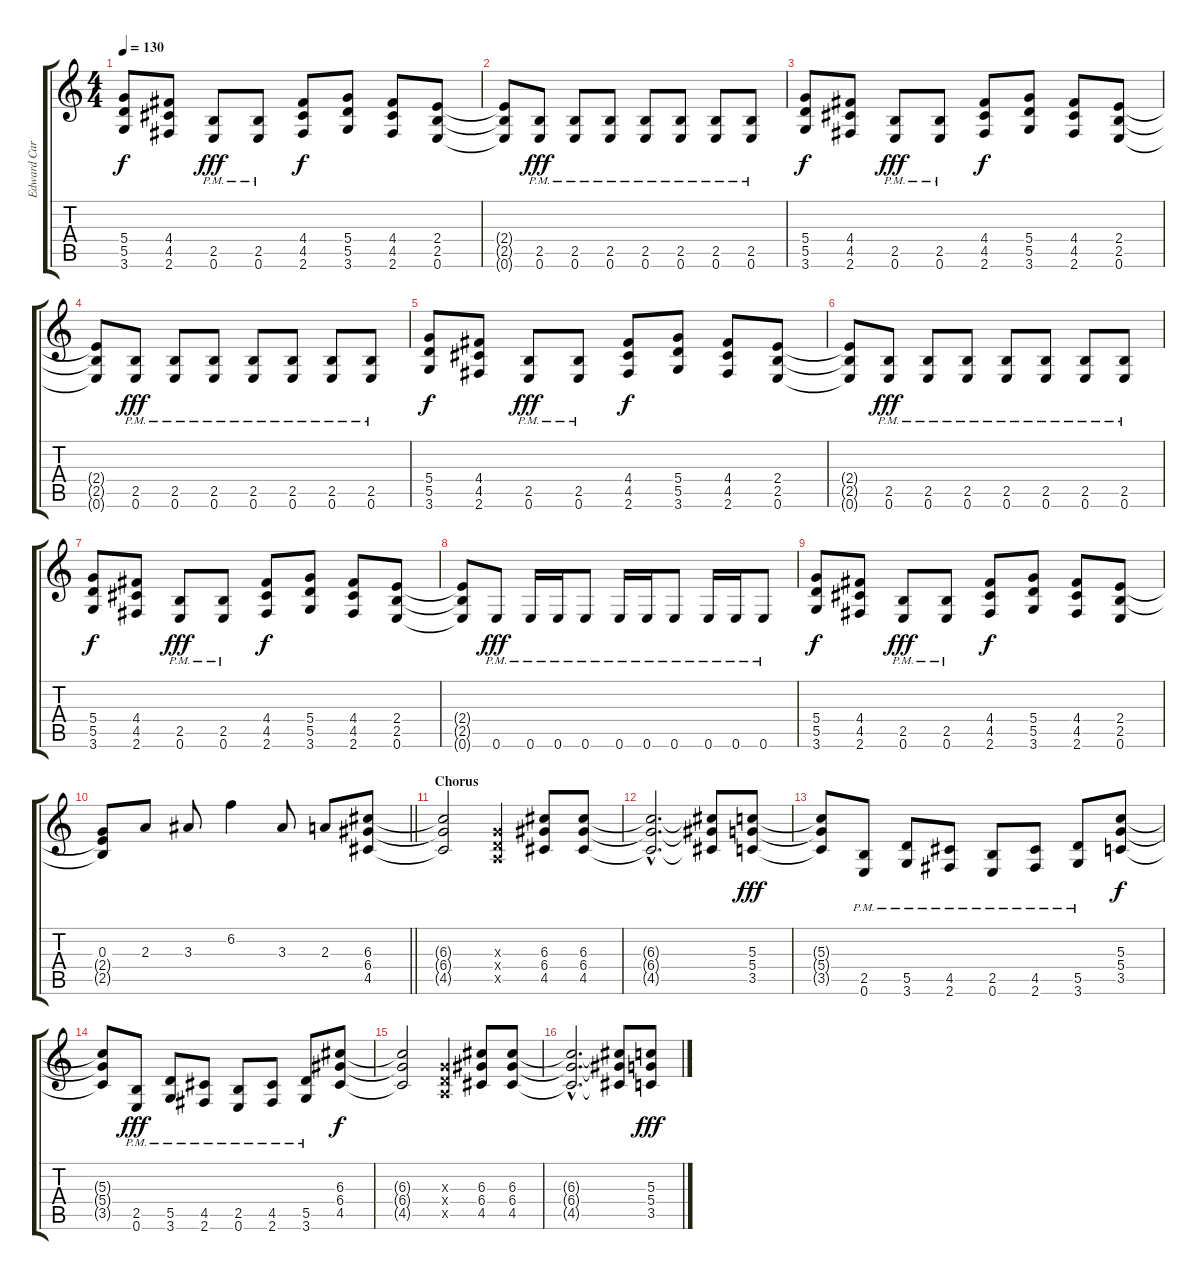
\track ("Edward Carlson" "Edward Car") {instrument electricguitarclean}
\staff {score tabs}
\tuning (E4 B3 G3 D3 A2 E2) {hide}
\ts (4 4)
\tempo 130
\clef g2
\ks c
(5.4 5.5 3.6).8{dy f} (4.4 4.5 2.6).8 (2.5{pm} 0.6{pm}).8{dy fff} (2.5{pm} 0.6{pm}).8 (4.4 4.5 2.6).8{dy f} (5.4 5.5 3.6).8 (4.4 4.5 2.6).8 (2.4 2.5 0.6).8 |
(2.4{t} 2.5{t} 0.6{t}).8 (2.5{pm} 0.6{pm}).8{dy fff} (2.5{pm} 0.6{pm}).8 (2.5{pm} 0.6{pm}).8 (2.5{pm} 0.6{pm}).8 (2.5{pm} 0.6{pm}).8 (2.5{pm} 0.6{pm}).8 (2.5{pm} 0.6{pm}).8 |
(5.4 5.5 3.6).8{dy f} (4.4 4.5 2.6).8 (2.5{pm} 0.6{pm}).8{dy fff} (2.5{pm} 0.6{pm}).8 (4.4 4.5 2.6).8{dy f} (5.4 5.5 3.6).8 (4.4 4.5 2.6).8 (2.4 2.5 0.6).8 |
(2.4{t} 2.5{t} 0.6{t}).8 (2.5{pm} 0.6{pm}).8{dy fff} (2.5{pm} 0.6{pm}).8 (2.5{pm} 0.6{pm}).8 (2.5{pm} 0.6{pm}).8 (2.5{pm} 0.6{pm}).8 (2.5{pm} 0.6{pm}).8 (2.5{pm} 0.6{pm}).8 |
(5.4 5.5 3.6).8{dy f} (4.4 4.5 2.6).8 (2.5{pm} 0.6{pm}).8{dy fff} (2.5{pm} 0.6{pm}).8 (4.4 4.5 2.6).8{dy f} (5.4 5.5 3.6).8 (4.4 4.5 2.6).8 (2.4 2.5 0.6).8 |
(2.4{t} 2.5{t} 0.6{t}).8 (2.5{pm} 0.6{pm}).8{dy fff} (2.5{pm} 0.6{pm}).8 (2.5{pm} 0.6{pm}).8 (2.5{pm} 0.6{pm}).8 (2.5{pm} 0.6{pm}).8 (2.5{pm} 0.6{pm}).8 (2.5{pm} 0.6{pm}).8 |
(5.4 5.5 3.6).8{dy f} (4.4 4.5 2.6).8 (2.5{pm} 0.6{pm}).8{dy fff} (2.5{pm} 0.6{pm}).8 (4.4 4.5 2.6).8{dy f} (5.4 5.5 3.6).8 (4.4 4.5 2.6).8 (2.4 2.5 0.6).8 |
(2.4{t} 2.5{t} 0.6{t}).8 0.6{pm}.8{dy fff} 0.6{pm}.16 0.6{pm}.16 0.6{pm}.8 0.6{pm}.16 0.6{pm}.16 0.6{pm}.8 0.6{pm}.16 0.6{pm}.16 0.6{pm}.8 |
(5.4 5.5 3.6).8{dy f} (4.4 4.5 2.6).8 (2.5{pm} 0.6{pm}).8{dy fff} (2.5{pm} 0.6{pm}).8 (4.4 4.5 2.6).8{dy f} (5.4 5.5 3.6).8 (4.4 4.5 2.6).8 (2.4 2.5 0.6).8 |
\barLineRight lightlight
(0.3 2.4{t} 2.5{t}).8 2.3.8 3.3.8 6.2.4 3.3.8 2.3.8 (6.3 6.4 4.5).8 |
\section ("" "Chorus")
(6.3{t} 6.4{t} 4.5{t}).2 (0.3{x} 0.4{x} 0.5{x}).4 (6.3 6.4 4.5).8 (6.3 6.4 4.5).8 |
(6.3{hac t} 6.4{hac t} 4.5{hac t}).2{d} (6.3{t} 6.4{t} 4.5{t}).8 (5.3 5.4 3.5).8{dy fff} |
(5.3{t} 5.4{t} 3.5{t}).8 (2.5{pm} 0.6{pm}).8 (5.5{pm} 3.6{pm}).8 (4.5{pm} 2.6{pm}).8 (2.5{pm} 0.6{pm}).8 (4.5{pm} 2.6{pm}).8 (5.5{pm} 3.6{pm}).8 (5.3 5.4 3.5).8{dy f} |
(5.3{t} 5.4{t} 3.5{t}).8 (2.5{pm} 0.6{pm}).8{dy fff} (5.5{pm} 3.6{pm}).8 (4.5{pm} 2.6{pm}).8 (2.5{pm} 0.6{pm}).8 (4.5{pm} 2.6{pm}).8 (5.5{pm} 3.6{pm}).8 (6.3 6.4 4.5).8{dy f} |
(6.3{t} 6.4{t} 4.5{t}).2 (0.3{x} 0.4{x} 0.5{x}).4 (6.3 6.4 4.5).8 (6.3 6.4 4.5).8 |
(6.3{hac t} 6.4{hac t} 4.5{hac t}).2{d} (6.3{t} 6.4{t} 4.5{t}).8 (5.3 5.4 3.5).8{dy fff}
